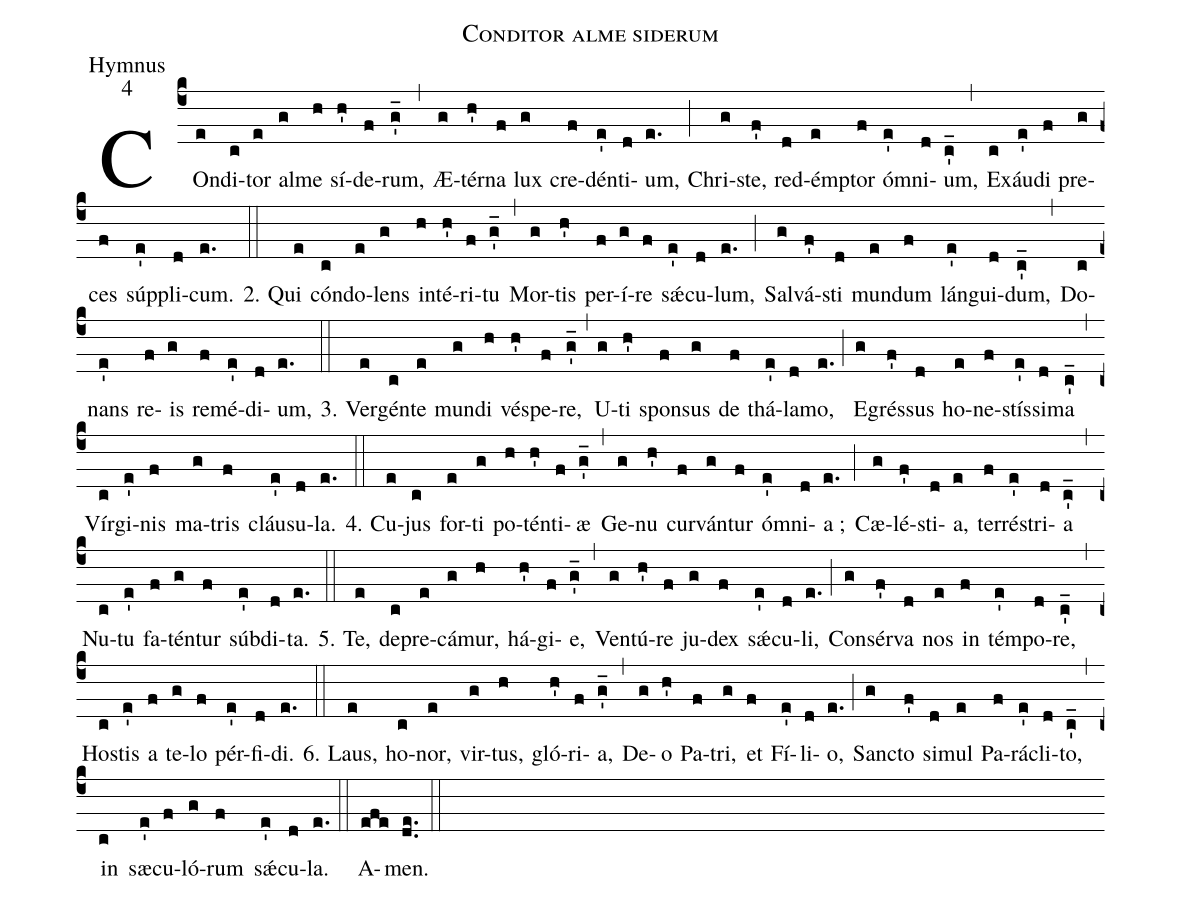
name:Conditor alme siderum;
office-part:Hymnus;
mode:4;
%%
(c4)COn(e)di(c)tor(e) al(g)me(h) sí(h')de(f)rum,(g_') (,)
    Æ(g)tér(h')na(f) lux(g) cre(f)dén(e')ti(d)um,(e.) (;)
    Chri(g)ste,(f') red(d)ém(e)ptor(f) óm(e')ni(d)um,(c_') (,)
    Ex(c)áu(e')di(f) pre(g)ces(f) súp(e')pli(d)cum.(e.) (::)


2. Qui(e) cón(c)do(e)lens(g) in(h)té(h')ri(f)tu(g_') (,)
    Mor(g)tis(h') per(f)í(g)re(f) s<sp>'ae</sp>(e')cu(d)lum,(e.) (;)
    Sal(g)vá(f')sti(d) mun(e)dum(f) lán(e')gui(d)dum,(c_') (,)
    Do(c)nans(e') re(f)is(g) re(f)mé(e')di(d)um,(e.) (::)

3. Ver(e)gén(c)te(e) mun(g)di(h) vé(h')spe(f)re,(g_') (,)
    U(g)ti(h') spon(f)sus(g) de(f) thá(e')la(d)mo,(e.) (;)
    E(g)grés(f')sus(d) ho(e)ne(f)stís(e')si(d)ma(c_') (,)
    Vír(c)gi(e')nis(f) ma(g)tris(f) cláu(e')su(d)la.(e.) (::)

4. Cu(e)jus(c) for(e)ti(g) po(h)tén(h')ti(f)æ(g_') (,)
    Ge(g)nu(h') cur(f)ván(g)tur(f) óm(e')ni(d)a ;(e.) (;)
    Cæ(g)lé(f')sti(d)a,(e) ter(f)ré(e')stri(d)a(c_') (,)
    Nu(c)tu(e') fa(f)tén(g)tur(f) súb(e')di(d)ta.(e.) (::)

5. Te,(e) de(c)pre(e)cá(g)mur,(h) há(h')gi(f)e,(g_') (,)
    Ven(g)tú(h')re(f) ju(g)dex(f) s<sp>'ae</sp>(e')cu(d)li,(e.) (;)
    Con(g)sér(f')va(d) nos(e) in(f) tém(e')po(d)re,(c_') (,)
    Hos(c)tis(e') a(f) te(g)lo(f) pér(e')fi(d)di.(e.) (::)

6. Laus,(e)  ho(c)nor,(e) vir(g)tus,(h) gló(h')ri(f)a,(g_') (,)
    De(g)o(h') Pa(f)tri,(g) et(f) Fí(e')li(d)o,(e.) (;)
    Sanc(g)to(f') si(d)mul(e) Pa(f)rá(e')cli(d)to,(c_') (,)
    in(c) sæ(e')cu(f)ló(g)rum(f) s<sp>'ae</sp>(e')cu(d)la.(e.) (::)
A(efe)men.(d.e.) (::)
